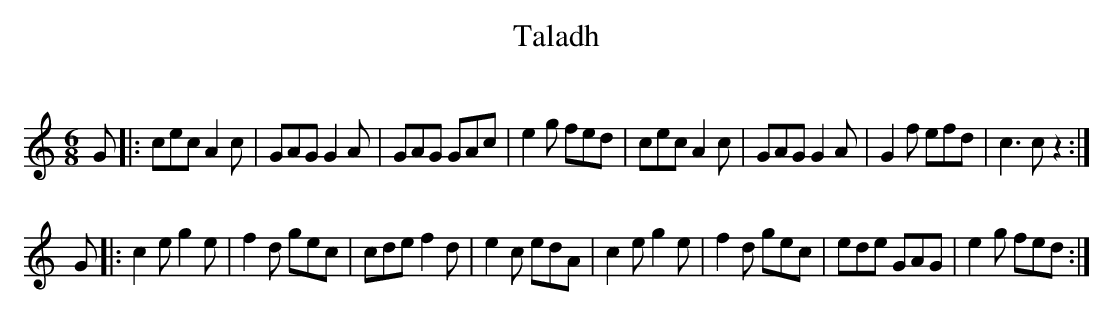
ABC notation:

X:1
T: Taladh
O:
M: 6/8
L: 1/8
K: C
G \
|: cec A2c | GAG G2A | GAG GAc | e2g fed \
|  cec A2c | GAG G2A | G2f efd | c3 cz2 :|
G \
|: c2e g2e | f2d gec | cde f2d | e2c edA \
|  c2e g2e | f2d gec | ede GAG | e2g fed :|
